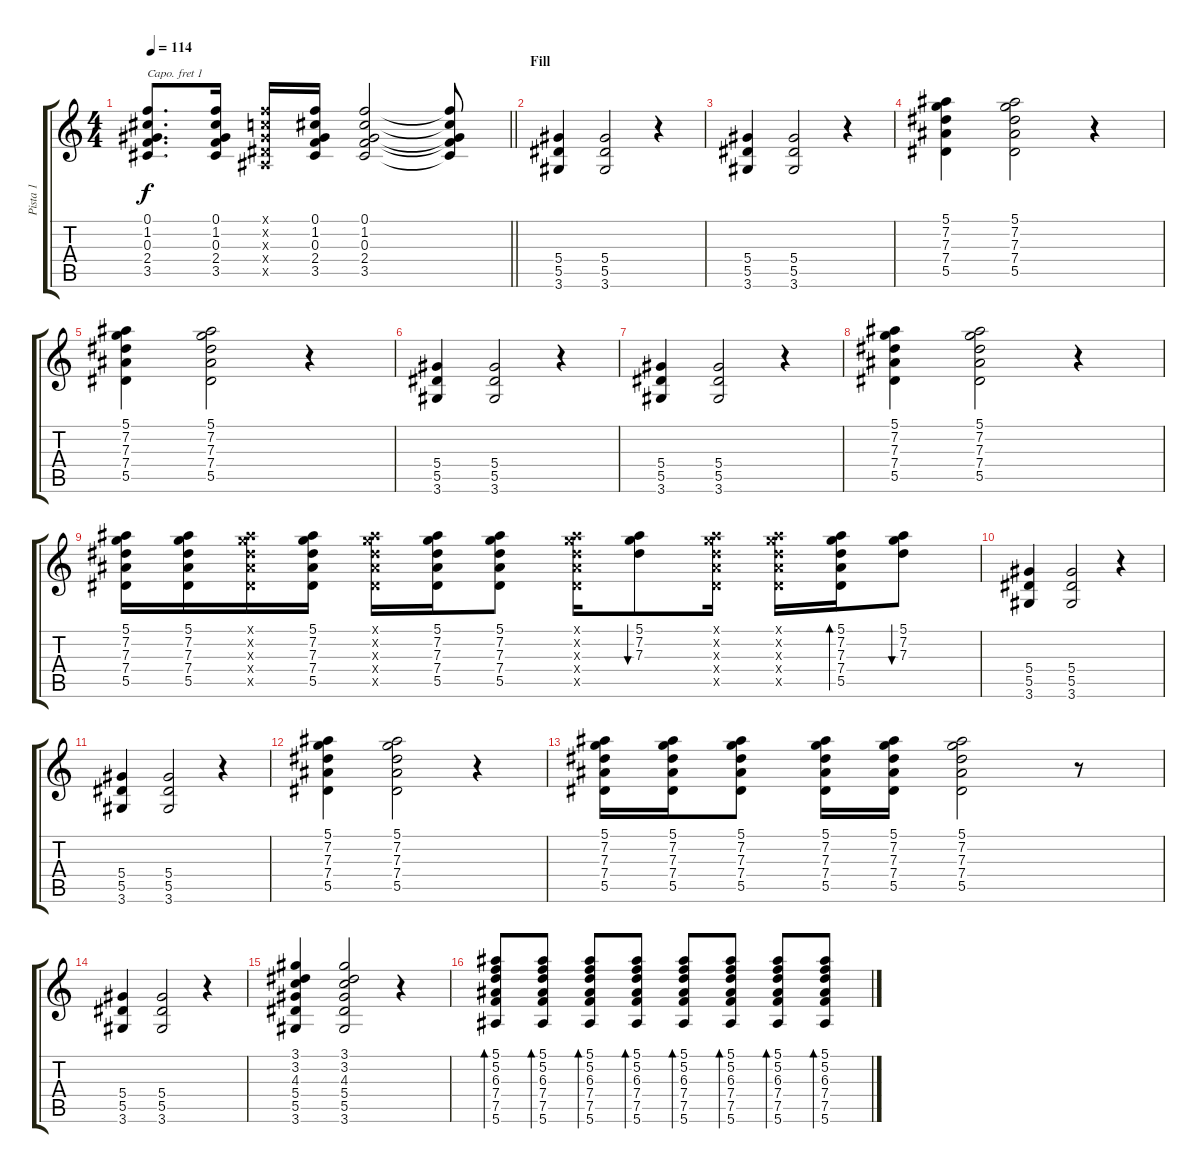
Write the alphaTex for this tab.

\track ("Pista 1" "Pista 1") {instrument acousticguitarnylon}
\staff {score tabs}
\capo 1
\tuning (E4 B3 G3 D3 A2 E2) {hide}
\ts (4 4)
\tempo 114
\clef g2
\barLineRight lightlight
\ks c
(0.1 1.2 0.3 2.4 3.5).8{d dy f} (0.1 1.2 0.3 2.4 3.5).16 (0.1{x} 0.2{x} 0.3{x} 0.4{x} 0.5{x}).16 (0.1 1.2 0.3 2.4 3.5).16 (0.1 1.2 0.3 2.4 3.5).2 (0.1{t} 1.2{t} 0.3{t} 2.4{t} 3.5{t}).8 |
\section ("" "Fill")
(5.4 5.5 3.6).4{balance 13} (5.4 5.5 3.6).2 r.4 |
(5.4 5.5 3.6).4 (5.4 5.5 3.6).2 r.4 |
(5.1 7.2 7.3 7.4 5.5).4 (5.1 7.2 7.3 7.4 5.5).2 r.4 |
(5.1 7.2 7.3 7.4 5.5).4 (5.1 7.2 7.3 7.4 5.5).2 r.4 |
(5.4 5.5 3.6).4 (5.4 5.5 3.6).2 r.4 |
(5.4 5.5 3.6).4 (5.4 5.5 3.6).2 r.4 |
(5.1 7.2 7.3 7.4 5.5).4 (5.1 7.2 7.3 7.4 5.5).2 r.4 |
(5.1 7.2 7.3 7.4 5.5).16 (5.1 7.2 7.3 7.4 5.5).16 (5.1{x} 7.2{x} 7.3{x} 7.4{x} 5.5{x}).16 (5.1 7.2 7.3 7.4 5.5).16 (5.1{x} 7.2{x} 7.3{x} 7.4{x} 5.5{x}).16 (5.1 7.2 7.3 7.4 5.5).16 (5.1 7.2 7.3 7.4 5.5).8 (5.1{x} 7.2{x} 7.3{x} 7.4{x} 5.5{x}).16 (5.1 7.2 7.3).8{bu 60} (5.1{x} 7.2{x} 7.3{x} 7.4{x} 5.5{x}).16 (5.1{x} 7.2{x} 7.3{x} 7.4{x} 5.5{x}).16 (5.1 7.2 7.3 7.4 5.5).16{bd 60} (5.1 7.2 7.3).8{bu 60} |
(5.4 5.5 3.6).4 (5.4 5.5 3.6).2 r.4 |
(5.4 5.5 3.6).4 (5.4 5.5 3.6).2 r.4 |
(5.1 7.2 7.3 7.4 5.5).4 (5.1 7.2 7.3 7.4 5.5).2 r.4 |
(5.1 7.2 7.3 7.4 5.5).16 (5.1 7.2 7.3 7.4 5.5).16 (5.1 7.2 7.3 7.4 5.5).8 (5.1 7.2 7.3 7.4 5.5).16 (5.1 7.2 7.3 7.4 5.5).16 (5.1 7.2 7.3 7.4 5.5).2 r.8 |
(5.4 5.5 3.6).4 (5.4 5.5 3.6).2 r.4 |
(3.1 3.2 4.3 5.4 5.5 3.6).4 (3.1 3.2 4.3 5.4 5.5 3.6).2 r.4 |
(5.1 5.2 6.3 7.4 7.5 5.6).8{bd 60} (5.1 5.2 6.3 7.4 7.5 5.6).8{bd 60} (5.1 5.2 6.3 7.4 7.5 5.6).8{bd 60} (5.1 5.2 6.3 7.4 7.5 5.6).8{bd 60} (5.1 5.2 6.3 7.4 7.5 5.6).8{bd 60} (5.1 5.2 6.3 7.4 7.5 5.6).8{bd 60} (5.1 5.2 6.3 7.4 7.5 5.6).8{bd 60} (5.1 5.2 6.3 7.4 7.5 5.6).8{bd 60}
